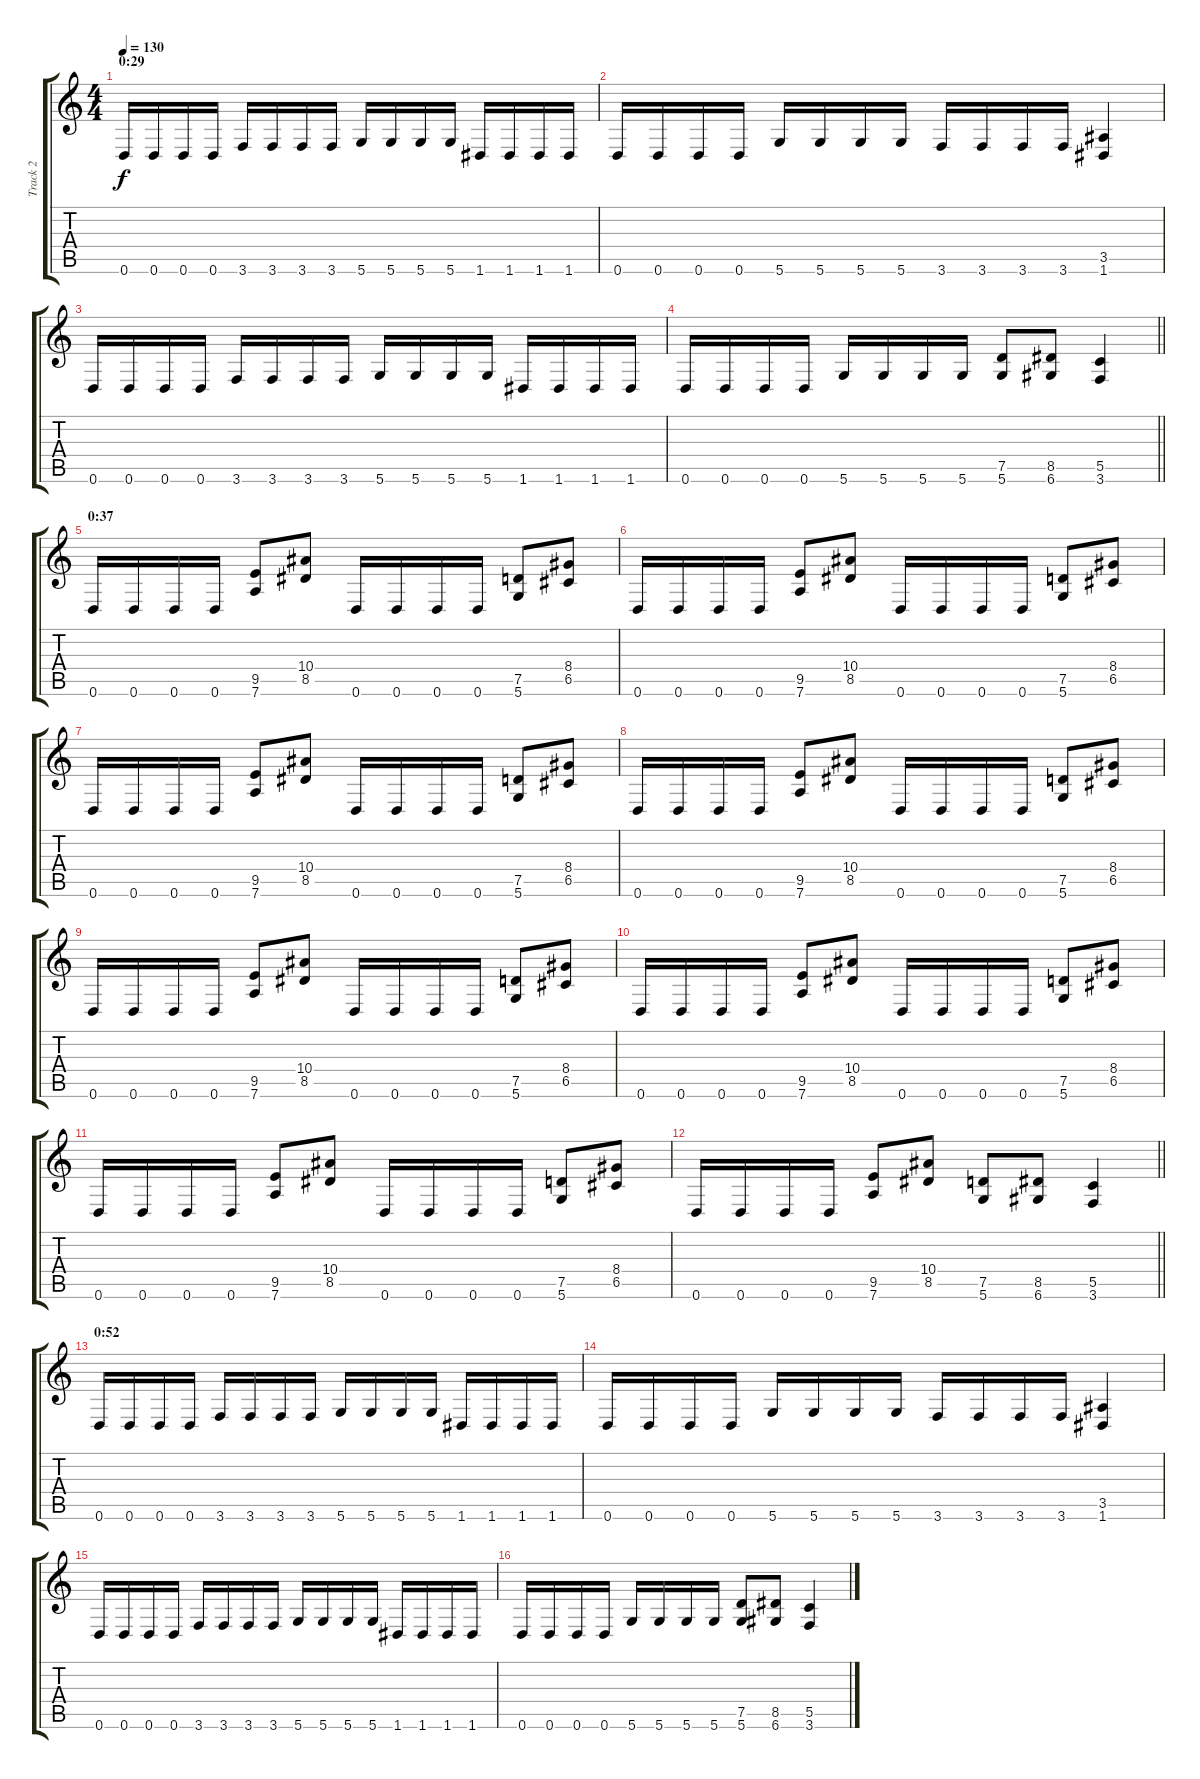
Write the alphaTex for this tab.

\track ("Track 2" "Track 2") {instrument overdrivenguitar}
\staff {score tabs}
\tuning (D4 A3 F3 C3 G2 D2) {hide}
\ts (4 4)
\section ("" "0:29")
\tempo 130
\clef g2
\ks c
0.6.16{dy f} 0.6.16 0.6.16 0.6.16 3.6.16 3.6.16 3.6.16 3.6.16 5.6.16 5.6.16 5.6.16 5.6.16 1.6.16 1.6.16 1.6.16 1.6.16 |
0.6.16 0.6.16 0.6.16 0.6.16 5.6.16 5.6.16 5.6.16 5.6.16 3.6.16 3.6.16 3.6.16 3.6.16 (3.5 1.6).4 |
0.6.16 0.6.16 0.6.16 0.6.16 3.6.16 3.6.16 3.6.16 3.6.16 5.6.16 5.6.16 5.6.16 5.6.16 1.6.16 1.6.16 1.6.16 1.6.16 |
\barLineRight lightlight
0.6.16 0.6.16 0.6.16 0.6.16 5.6.16 5.6.16 5.6.16 5.6.16 (7.5 5.6).8 (8.5 6.6).8 (5.5 3.6).4 |
\section ("" "0:37")
0.6.16 0.6.16 0.6.16 0.6.16 (9.5 7.6).8 (10.4 8.5).8 0.6.16 0.6.16 0.6.16 0.6.16 (7.5 5.6).8 (8.4 6.5).8 |
0.6.16 0.6.16 0.6.16 0.6.16 (9.5 7.6).8 (10.4 8.5).8 0.6.16 0.6.16 0.6.16 0.6.16 (7.5 5.6).8 (8.4 6.5).8 |
0.6.16 0.6.16 0.6.16 0.6.16 (9.5 7.6).8 (10.4 8.5).8 0.6.16 0.6.16 0.6.16 0.6.16 (7.5 5.6).8 (8.4 6.5).8 |
0.6.16 0.6.16 0.6.16 0.6.16 (9.5 7.6).8 (10.4 8.5).8 0.6.16 0.6.16 0.6.16 0.6.16 (7.5 5.6).8 (8.4 6.5).8 |
0.6.16 0.6.16 0.6.16 0.6.16 (9.5 7.6).8 (10.4 8.5).8 0.6.16 0.6.16 0.6.16 0.6.16 (7.5 5.6).8 (8.4 6.5).8 |
0.6.16 0.6.16 0.6.16 0.6.16 (9.5 7.6).8 (10.4 8.5).8 0.6.16 0.6.16 0.6.16 0.6.16 (7.5 5.6).8 (8.4 6.5).8 |
0.6.16 0.6.16 0.6.16 0.6.16 (9.5 7.6).8 (10.4 8.5).8 0.6.16 0.6.16 0.6.16 0.6.16 (7.5 5.6).8 (8.4 6.5).8 |
\barLineRight lightlight
0.6.16 0.6.16 0.6.16 0.6.16 (9.5 7.6).8 (10.4 8.5).8 (7.5 5.6).8 (8.5 6.6).8 (5.5 3.6).4 |
\section ("" "0:52")
0.6.16 0.6.16 0.6.16 0.6.16 3.6.16 3.6.16 3.6.16 3.6.16 5.6.16 5.6.16 5.6.16 5.6.16 1.6.16 1.6.16 1.6.16 1.6.16 |
0.6.16 0.6.16 0.6.16 0.6.16 5.6.16 5.6.16 5.6.16 5.6.16 3.6.16 3.6.16 3.6.16 3.6.16 (3.5 1.6).4 |
0.6.16 0.6.16 0.6.16 0.6.16 3.6.16 3.6.16 3.6.16 3.6.16 5.6.16 5.6.16 5.6.16 5.6.16 1.6.16 1.6.16 1.6.16 1.6.16 |
0.6.16 0.6.16 0.6.16 0.6.16 5.6.16 5.6.16 5.6.16 5.6.16 (7.5 5.6).8 (8.5 6.6).8 (5.5 3.6).4
